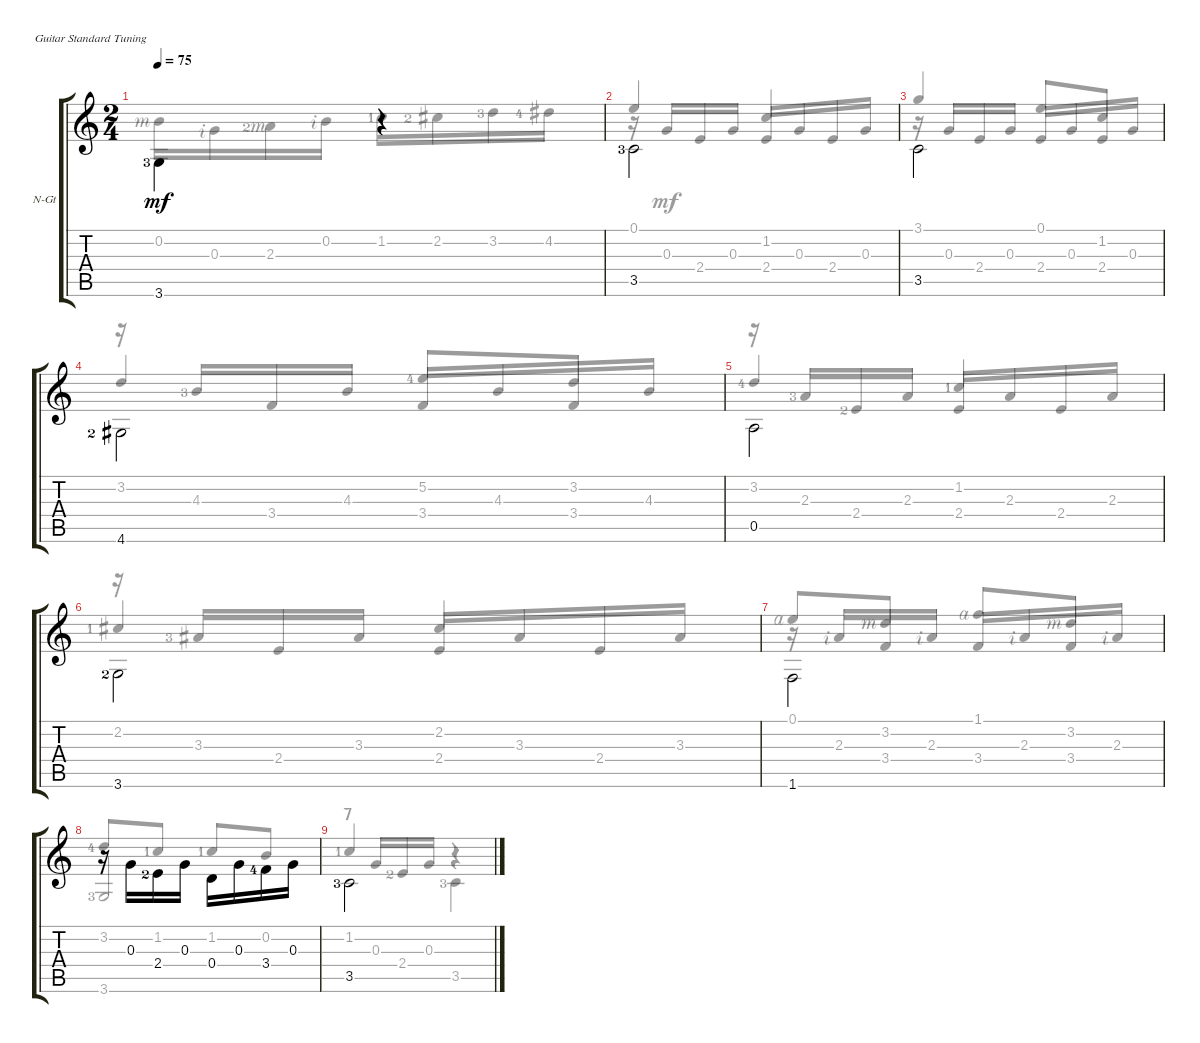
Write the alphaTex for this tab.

\defaultSystemsLayout 4
\bracketExtendMode groupsimilarinstruments
\firstSystemTrackNameOrientation horizontal
\otherSystemsTrackNameOrientation horizontal
\track ("Nylon Guitar" "N-Gt") {instrument acousticguitarnylon}
\staff {score tabs}
\tuning (E4 B3 G3 D3 A2 E2)
\voice
\ts (2 4)
\tempo 75
\clef g2
\ks c
3.6{lf 4}.4{dy mf beam invert} r.4 |
3.5{lf 4}.2{beam invert} |
3.5.2{beam invert} |
4.6{lf 3}.2{beam invert} |
0.5.2{beam invert} |
3.6{lf 3}.2{beam invert} |
1.6.2{beam invert} |
r.16 0.3.16{beam invert} 2.4{lf 3}.16 0.3.16 0.4.16{beam invert} 0.3.16 3.4{lf 5}.16 0.3.16 |
3.5{lf 4}.2{beam invert}
\voice
\clef g2
\ottava regular
\simile none
\ks c
|
r.16{beam invert} 0.3.16{beam invert} 2.4.16 0.3.16 2.4.16{beam invert} 0.3.16 2.4.16 0.3.16 |
r.16{beam invert} 0.3.16{beam invert} 2.4.16 0.3.16 2.4.16{beam invert} 0.3.16 2.4.16 0.3.16 |
r.16{beam invert} 4.3{lf 4}.16{beam invert} 3.4.16 4.3.16 3.4.16{beam invert} 4.3.16 3.4.16 4.3.16 |
r.16{beam invert} 2.3{lf 4}.16{beam invert} 2.4{lf 3}.16 2.3.16 2.4.16{beam invert} 2.3.16 2.4.16 2.3.16 |
r.16{beam invert} 3.3{lf 4}.16{beam invert} 2.4.16 3.3.16 2.4.16{beam invert} 3.3.16 2.4.16 3.3.16 |
r.16 2.3{rf 2}.16{beam invert} 3.4.16 2.3{rf 2}.16 3.4.16{beam invert} 2.3{rf 2}.16 3.4.16 2.3{rf 2}.16 |
3.6{lf 4}.2{beam invert} |
r.16{beam invert} 0.3.16{beam invert} 2.4{lf 3}.16 0.3.16 3.5{lf 4}.4
\voice
\clef g2
\ottava regular
\simile none
\ks c
0.2{rf 3}.16{dy mf} 0.3{rf 2}.16 2.3{lf 3 rf 3}.16 0.2{rf 2}.16 1.2{lf 2}.16 2.2{lf 3}.16 3.2{lf 4}.16 4.2{lf 5}.16 |
0.1.4{beam invert} 1.2.4{beam invert} |
3.1.4{beam invert} 0.1.8{beam invert} 1.2.8 |
3.2.4{beam invert} 5.2{lf 5}.8{beam invert} 3.2.8 |
3.2{lf 5}.4{beam invert} 1.2{lf 2}.4{beam invert} |
2.2{lf 2}.4{beam invert} 2.2.4{beam invert} |
0.1{rf 4}.8{beam invert} 3.2{rf 3}.8 1.1{rf 4}.8{beam invert} 3.2{rf 3}.8 |
3.2{lf 5}.8{beam invert} 1.2{lf 2}.8 1.2{lf 2}.8{beam invert} 0.2.8 |
1.2{lf 2}.4{beam invert} r.4
